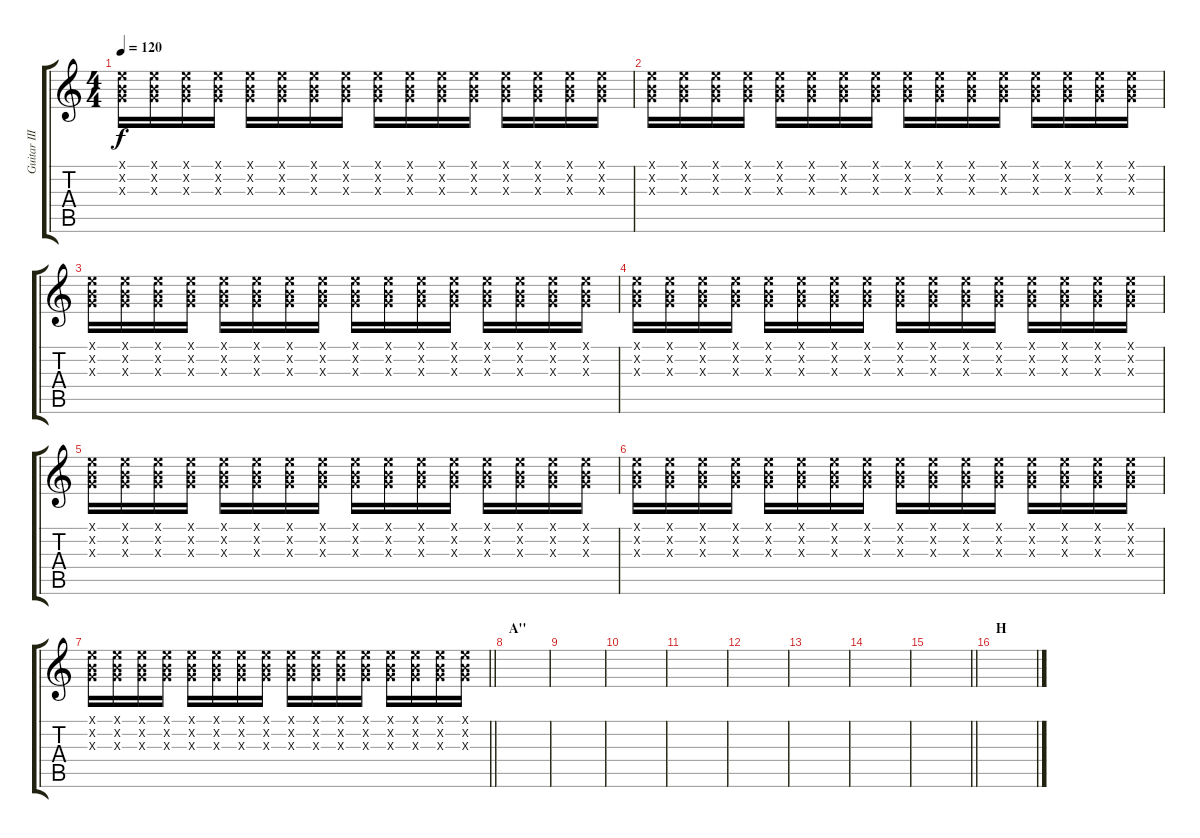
\track ("Guitar III (Sakito)" "Guitar III") {instrument overdrivenguitar}
\staff {score tabs}
\tuning (E4 B3 G3 D3 A2 E2) {hide}
\ts (4 4)
\tempo 120
\clef g2
\ks c
(0.1{x} 0.2{x} 0.3{x}).16{dy f} (0.1{x} 0.2{x} 0.3{x}).16 (0.1{x} 0.2{x} 0.3{x}).16 (0.1{x} 0.2{x} 0.3{x}).16 (0.1{x} 0.2{x} 0.3{x}).16 (0.1{x} 0.2{x} 0.3{x}).16 (0.1{x} 0.2{x} 0.3{x}).16 (0.1{x} 0.2{x} 0.3{x}).16 (0.1{x} 0.2{x} 0.3{x}).16 (0.1{x} 0.2{x} 0.3{x}).16 (0.1{x} 0.2{x} 0.3{x}).16 (0.1{x} 0.2{x} 0.3{x}).16 (0.1{x} 0.2{x} 0.3{x}).16 (0.1{x} 0.2{x} 0.3{x}).16 (0.1{x} 0.2{x} 0.3{x}).16 (0.1{x} 0.2{x} 0.3{x}).16 |
(0.1{x} 0.2{x} 0.3{x}).16 (0.1{x} 0.2{x} 0.3{x}).16 (0.1{x} 0.2{x} 0.3{x}).16 (0.1{x} 0.2{x} 0.3{x}).16 (0.1{x} 0.2{x} 0.3{x}).16 (0.1{x} 0.2{x} 0.3{x}).16 (0.1{x} 0.2{x} 0.3{x}).16 (0.1{x} 0.2{x} 0.3{x}).16 (0.1{x} 0.2{x} 0.3{x}).16 (0.1{x} 0.2{x} 0.3{x}).16 (0.1{x} 0.2{x} 0.3{x}).16 (0.1{x} 0.2{x} 0.3{x}).16 (0.1{x} 0.2{x} 0.3{x}).16 (0.1{x} 0.2{x} 0.3{x}).16 (0.1{x} 0.2{x} 0.3{x}).16 (0.1{x} 0.2{x} 0.3{x}).16 |
(0.1{x} 0.2{x} 0.3{x}).16 (0.1{x} 0.2{x} 0.3{x}).16 (0.1{x} 0.2{x} 0.3{x}).16 (0.1{x} 0.2{x} 0.3{x}).16 (0.1{x} 0.2{x} 0.3{x}).16 (0.1{x} 0.2{x} 0.3{x}).16 (0.1{x} 0.2{x} 0.3{x}).16 (0.1{x} 0.2{x} 0.3{x}).16 (0.1{x} 0.2{x} 0.3{x}).16 (0.1{x} 0.2{x} 0.3{x}).16 (0.1{x} 0.2{x} 0.3{x}).16 (0.1{x} 0.2{x} 0.3{x}).16 (0.1{x} 0.2{x} 0.3{x}).16 (0.1{x} 0.2{x} 0.3{x}).16 (0.1{x} 0.2{x} 0.3{x}).16 (0.1{x} 0.2{x} 0.3{x}).16 |
(0.1{x} 0.2{x} 0.3{x}).16 (0.1{x} 0.2{x} 0.3{x}).16 (0.1{x} 0.2{x} 0.3{x}).16 (0.1{x} 0.2{x} 0.3{x}).16 (0.1{x} 0.2{x} 0.3{x}).16 (0.1{x} 0.2{x} 0.3{x}).16 (0.1{x} 0.2{x} 0.3{x}).16 (0.1{x} 0.2{x} 0.3{x}).16 (0.1{x} 0.2{x} 0.3{x}).16 (0.1{x} 0.2{x} 0.3{x}).16 (0.1{x} 0.2{x} 0.3{x}).16 (0.1{x} 0.2{x} 0.3{x}).16 (0.1{x} 0.2{x} 0.3{x}).16 (0.1{x} 0.2{x} 0.3{x}).16 (0.1{x} 0.2{x} 0.3{x}).16 (0.1{x} 0.2{x} 0.3{x}).16 |
(0.1{x} 0.2{x} 0.3{x}).16 (0.1{x} 0.2{x} 0.3{x}).16 (0.1{x} 0.2{x} 0.3{x}).16 (0.1{x} 0.2{x} 0.3{x}).16 (0.1{x} 0.2{x} 0.3{x}).16 (0.1{x} 0.2{x} 0.3{x}).16 (0.1{x} 0.2{x} 0.3{x}).16 (0.1{x} 0.2{x} 0.3{x}).16 (0.1{x} 0.2{x} 0.3{x}).16 (0.1{x} 0.2{x} 0.3{x}).16 (0.1{x} 0.2{x} 0.3{x}).16 (0.1{x} 0.2{x} 0.3{x}).16 (0.1{x} 0.2{x} 0.3{x}).16 (0.1{x} 0.2{x} 0.3{x}).16 (0.1{x} 0.2{x} 0.3{x}).16 (0.1{x} 0.2{x} 0.3{x}).16 |
(0.1{x} 0.2{x} 0.3{x}).16 (0.1{x} 0.2{x} 0.3{x}).16 (0.1{x} 0.2{x} 0.3{x}).16 (0.1{x} 0.2{x} 0.3{x}).16 (0.1{x} 0.2{x} 0.3{x}).16 (0.1{x} 0.2{x} 0.3{x}).16 (0.1{x} 0.2{x} 0.3{x}).16 (0.1{x} 0.2{x} 0.3{x}).16 (0.1{x} 0.2{x} 0.3{x}).16 (0.1{x} 0.2{x} 0.3{x}).16 (0.1{x} 0.2{x} 0.3{x}).16 (0.1{x} 0.2{x} 0.3{x}).16 (0.1{x} 0.2{x} 0.3{x}).16 (0.1{x} 0.2{x} 0.3{x}).16 (0.1{x} 0.2{x} 0.3{x}).16 (0.1{x} 0.2{x} 0.3{x}).16 |
\barLineRight lightlight
(0.1{x} 0.2{x} 0.3{x}).16 (0.1{x} 0.2{x} 0.3{x}).16 (0.1{x} 0.2{x} 0.3{x}).16 (0.1{x} 0.2{x} 0.3{x}).16 (0.1{x} 0.2{x} 0.3{x}).16 (0.1{x} 0.2{x} 0.3{x}).16 (0.1{x} 0.2{x} 0.3{x}).16 (0.1{x} 0.2{x} 0.3{x}).16 (0.1{x} 0.2{x} 0.3{x}).16 (0.1{x} 0.2{x} 0.3{x}).16 (0.1{x} 0.2{x} 0.3{x}).16 (0.1{x} 0.2{x} 0.3{x}).16 (0.1{x} 0.2{x} 0.3{x}).16 (0.1{x} 0.2{x} 0.3{x}).16 (0.1{x} 0.2{x} 0.3{x}).16 (0.1{x} 0.2{x} 0.3{x}).16 |
\section ("" "A''")
|
|
|
|
|
|
|
\barLineRight lightlight
|
\section ("" "H")
